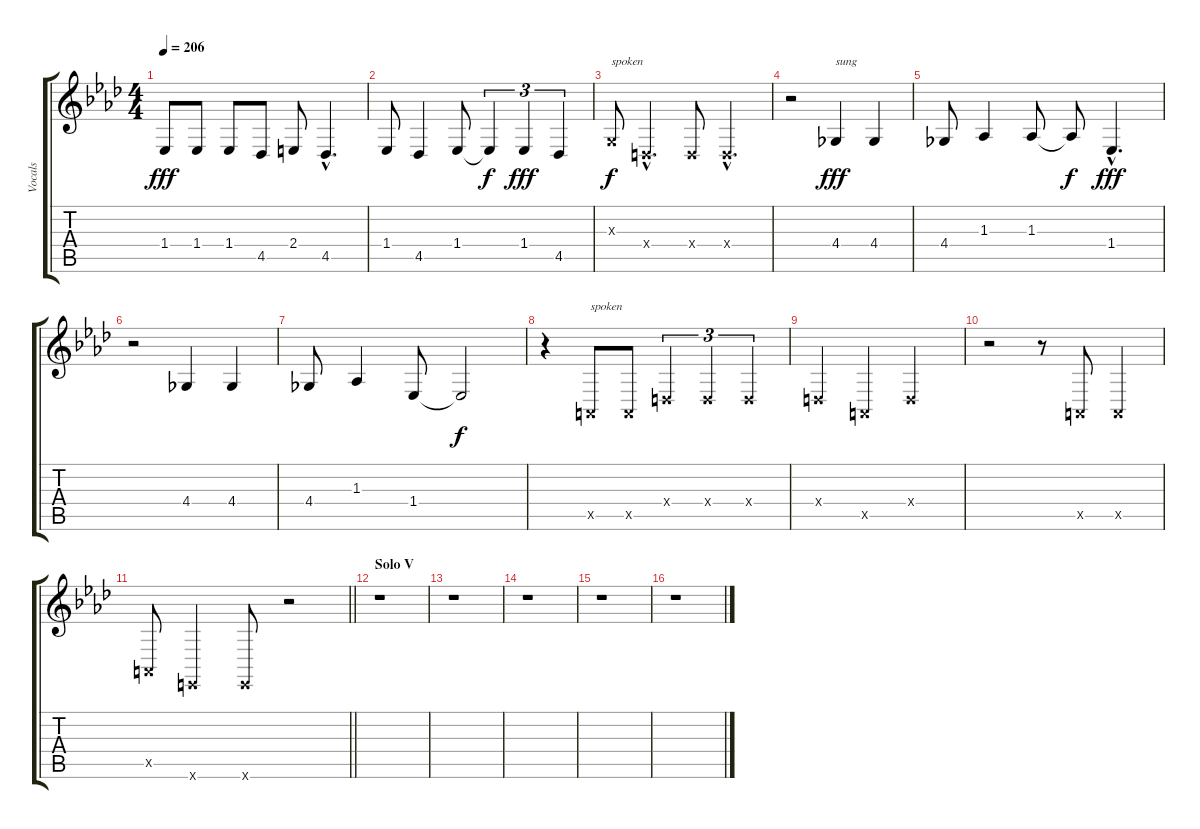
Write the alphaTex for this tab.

\track ("Vocals" "Vocals") {instrument lead6voice}
\staff {score tabs}
\tuning (E4 B3 G3 D3 A2 E2) {hide}
\ts (4 4)
\tempo 206
\clef g2
\ks ab
1.4.8{dy fff} 1.4.8 1.4.8 4.5.8 2.4.8 4.5{hac}.4{d} |
1.4.8 4.5.4 1.4.8 1.4{t}.4{tu (3 2) dy f} 1.4.4{tu (3 2) dy fff} 4.5.4{tu (3 2)} |
0.3{x}.8{txt "spoken" dy f} 0.4{hac x}.4{d} 0.4{x}.8 0.4{hac x}.4{d} |
r.2 4.4.4{txt "sung" dy fff} 4.4.4 |
4.4.8 1.3.4 1.3.8 1.3{t}.8{dy f} 1.4{hac}.4{d dy fff} |
r.2 4.4.4 4.4.4 |
4.4.8 1.3.4 1.4.8 1.4{t}.2{dy f} |
r.4 0.5{x}.8{txt "spoken"} 0.5{x}.8 0.4{x}.4{tu (3 2)} 0.4{x}.4{tu (3 2)} 0.4{x}.4{tu (3 2)} |
0.4{x}.4 0.5{x}.4 0.4{x}.2 |
r.2 r.8 0.5{x}.8 0.5{x}.4 |
\barLineRight lightlight
0.5{x}.8 0.6{x}.4 0.6{x}.8 r.2 |
\section ("" "Solo V")
r.1 |
r.1 |
r.1 |
r.1 |
r.1
